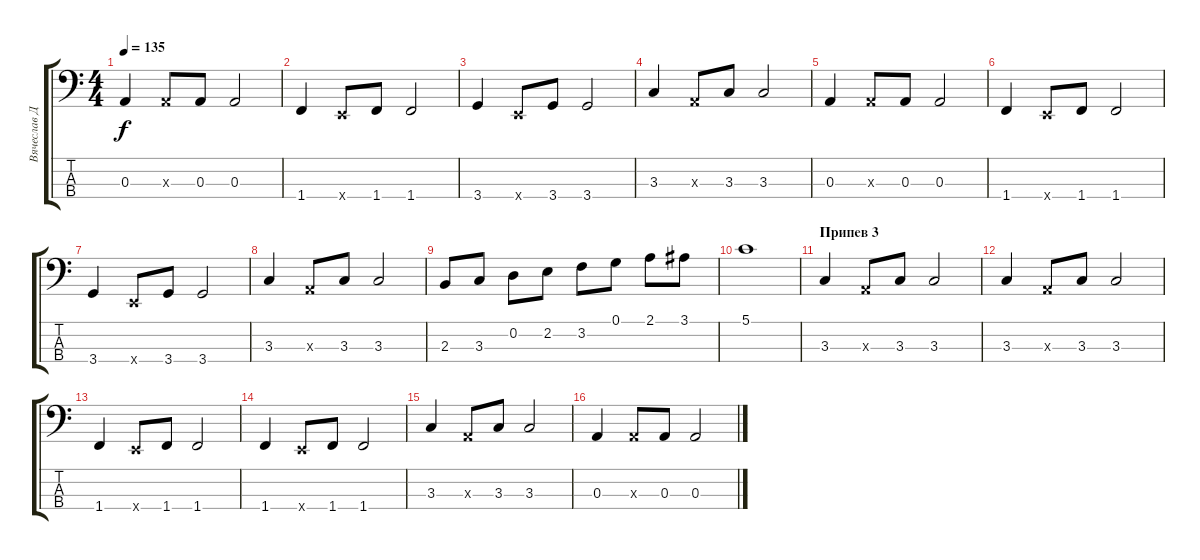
\track ("Вячеслав Двинин" "Вячеслав Д") {instrument electricbasspick}
\staff {score tabs}
\tuning (G2 D2 A1 E1) {hide}
\ts (4 4)
\tempo 135
\clef f4
\ks c
0.3.4{dy f} 0.3{x}.8 0.3.8 0.3.2 |
1.4.4 0.4{x}.8 1.4.8 1.4.2 |
3.4.4 0.4{x}.8 3.4.8 3.4.2 |
3.3.4 0.3{x}.8 3.3.8 3.3.2 |
0.3.4 0.3{x}.8 0.3.8 0.3.2 |
1.4.4 0.4{x}.8 1.4.8 1.4.2 |
3.4.4 0.4{x}.8 3.4.8 3.4.2 |
3.3.4 0.3{x}.8 3.3.8 3.3.2 |
2.3.8 3.3.8 0.2.8 2.2.8 3.2.8 0.1.8 2.1.8 3.1.8 |
5.1.1 |
\section ("" "Припев 3")
3.3.4 0.3{x}.8 3.3.8 3.3.2 |
3.3.4 0.3{x}.8 3.3.8 3.3.2 |
1.4.4 0.4{x}.8 1.4.8 1.4.2 |
1.4.4 0.4{x}.8 1.4.8 1.4.2 |
3.3.4 0.3{x}.8 3.3.8 3.3.2 |
0.3.4 0.3{x}.8 0.3.8 0.3.2
